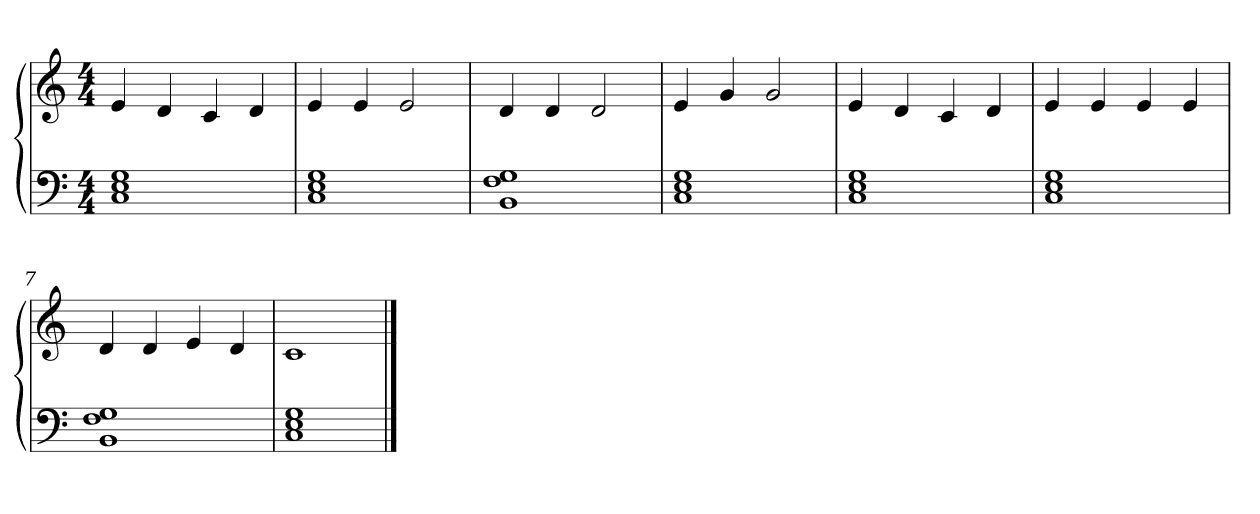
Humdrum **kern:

**kern	**kern
*part1	*part1
*staff2	*staff1
*clefF4	*clefG2
*M4/4	*M4/4
=1	=1
1C 1E 1G	4e
.	4d
.	4c
.	4d
=2	=2
1C 1E 1G	4e
.	4e
.	2e
=3	=3
1BB 1F 1G	4d
.	4d
.	2d
=4	=4
1C 1E 1G	4e
.	4g
.	2g
=5	=5
1C 1E 1G	4e
.	4d
.	4c
.	4d
=6	=6
1C 1E 1G	4e
.	4e
.	4e
.	4e
=7	=7
1BB 1F 1G	4d
.	4d
.	4e
.	4d
=8	=8
1C 1E 1G	1c
==	==
*-	*-
